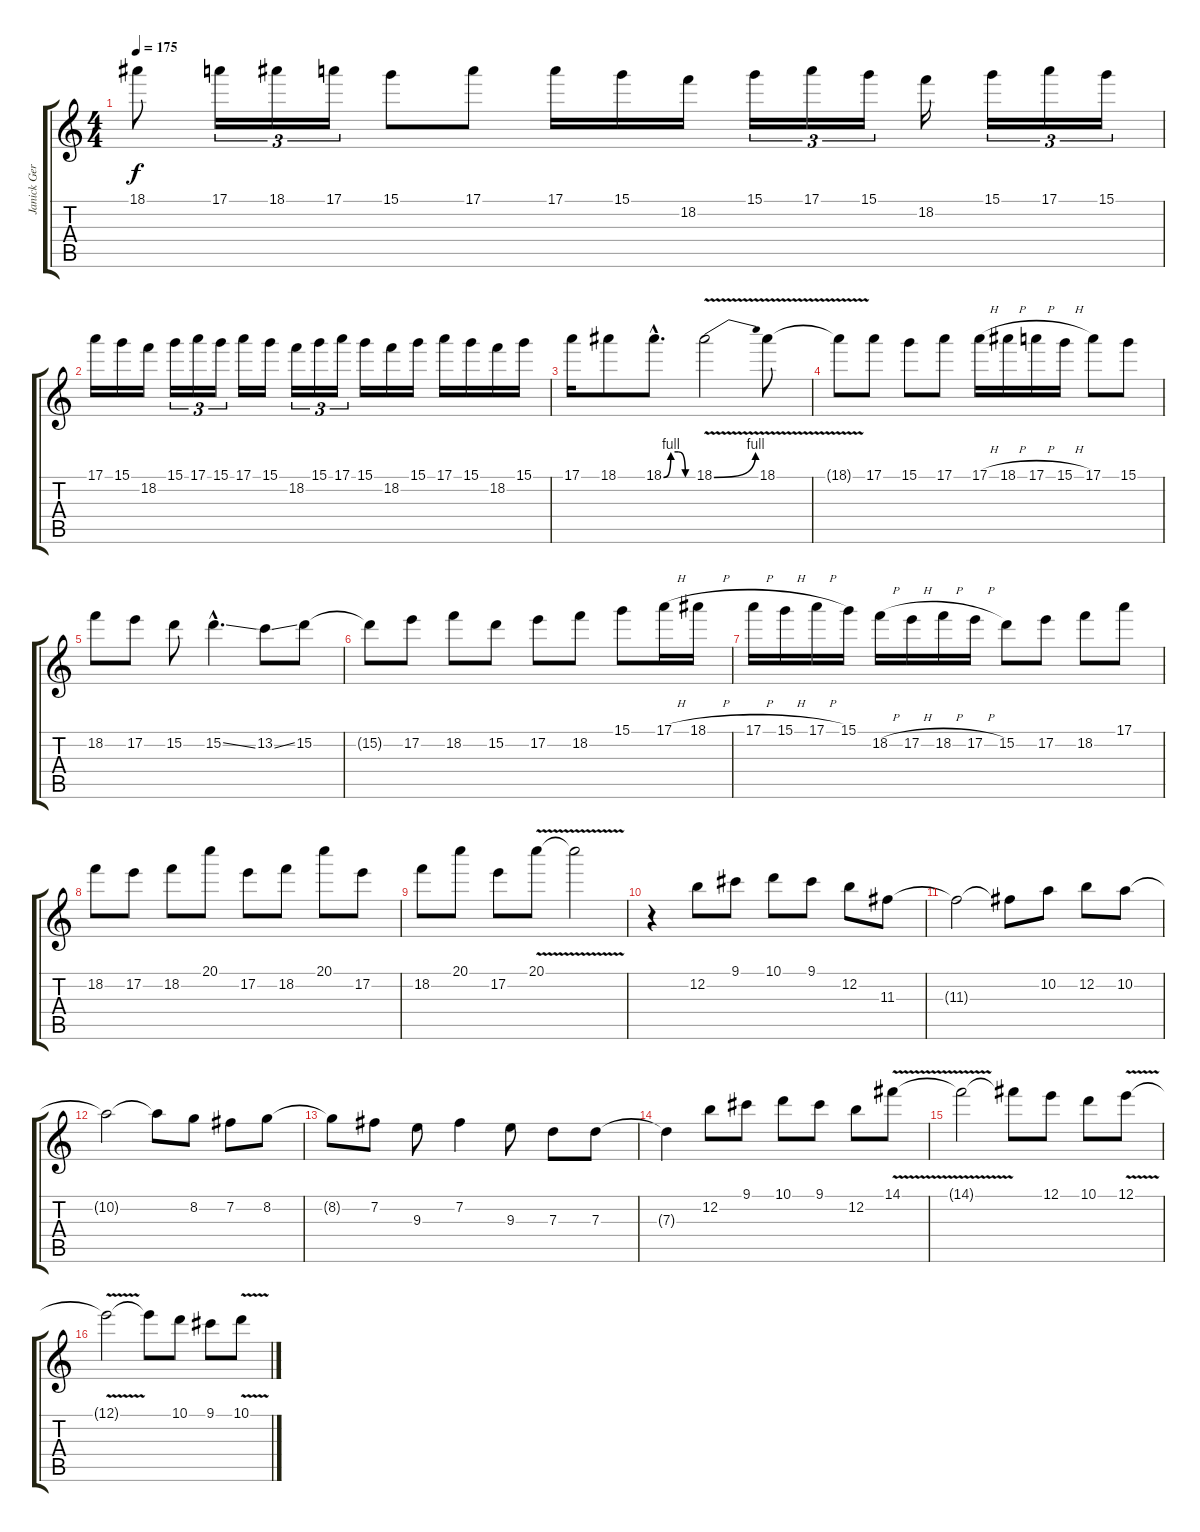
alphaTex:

\track ("Janick Gers" "Janick Ger") {instrument overdrivenguitar}
\staff {score tabs}
\tuning (E4 B3 G3 D3 A2 E2) {hide}
\ts (4 4)
\tempo 175
\clef g2
\ks c
18.1.8{dy f} 17.1.16{tu (3 2)} 18.1.16{tu (3 2)} 17.1.16{tu (3 2)} 15.1.8 17.1.8 17.1.16 15.1.16 18.2.16 15.1.16{tu (3 2)} 17.1.16{tu (3 2)} 15.1.16{tu (3 2)} 18.2.16 15.1.16{tu (3 2)} 17.1.16{tu (3 2)} 15.1.16{tu (3 2)} |
17.1.16 15.1.16 18.2.16 15.1.16{tu (3 2)} 17.1.16{tu (3 2)} 15.1.16{tu (3 2)} 17.1.16 15.1.16 18.2.16{tu (3 2)} 15.1.16{tu (3 2)} 17.1.16{tu (3 2)} 15.1.16 18.2.16 15.1.16 17.1.16 15.1.16 18.2.16 15.1.16 |
17.1.16 18.1.8 18.1{be (custom 0 0 15 4 30 4 45 0 60 0) hac}.8{d} 18.1{be (bend 0 0 60 4) v}.2 18.1{v}.8 |
18.1{t}.8 17.1.8 15.1.8 17.1.8 17.1{h}.16 18.1{h}.16 17.1{h}.16 15.1{h}.16 17.1.8 15.1.8 |
18.2.8 17.2.8 15.2.8 15.2{ss hac}.4{d} 13.2{ss}.8 15.2.8 |
15.2{t}.8 17.2.8 18.2.8 15.2.8 17.2.8 18.2.8 15.1.8 17.1{h}.16 18.1{h}.16 |
17.1{h}.16 15.1{h}.16 17.1{h}.16 15.1.16 18.2{h}.16 17.2{h}.16 18.2{h}.16 17.2{h}.16 15.2.8 17.2.8 18.2.8 17.1.8 |
18.2.8 17.2.8 18.2.8 20.1.8 17.2.8 18.2.8 20.1.8 17.2.8 |
18.2.8 20.1.8 17.2.8 20.1{v}.8 20.1{t}.2 |
r.4{volume 12 balance 6} 12.2.8 9.1.8 10.1.8 9.1.8 12.2.8 11.3.8 |
11.3{t}.2 11.3{t}.8 10.2.8 12.2.8 10.2.8 |
10.2{t}.2 10.2{t}.8 8.2.8 7.2.8 8.2.8 |
8.2{t}.8 7.2.8 9.3.8 7.2.4 9.3.8 7.3.8 7.3.8 |
7.3{t}.4 12.2.8 9.1.8 10.1.8 9.1.8 12.2.8 14.1{v}.8 |
14.1{t}.2 14.1{t}.8 12.1.8 10.1.8 12.1{v}.8 |
12.1{t}.2 12.1{t}.8 10.1.8 9.1.8 10.1{v}.8
